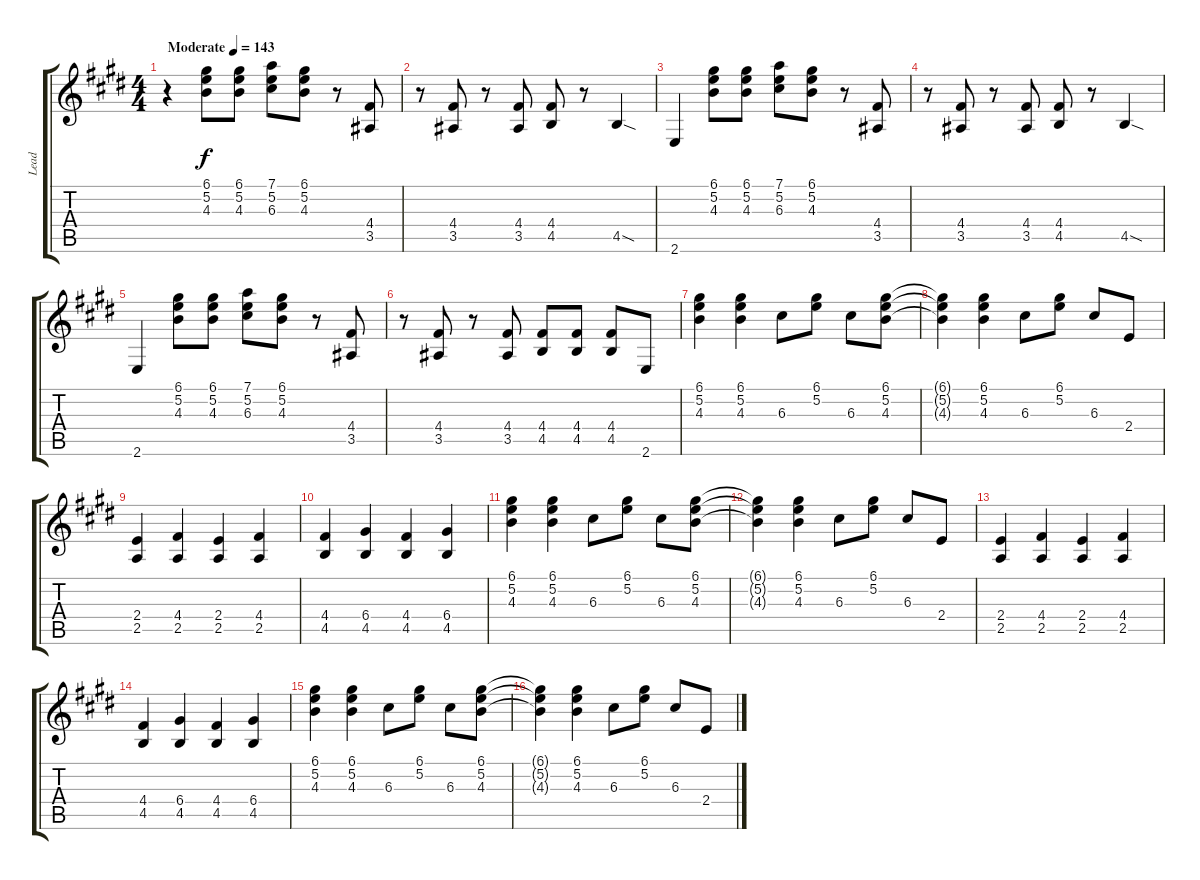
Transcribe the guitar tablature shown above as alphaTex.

\track ("Lead" "Lead") {instrument distortionguitar}
\staff {score tabs}
\tuning (D4 B3 G3 D3 G2 D2) {hide}
\ts (4 4)
\tempo (143 "Moderate")
\clef g2
\ks e
r.4{dy f instrument distortionguitar} (6.1 5.2 4.3).8 (6.1 5.2 4.3).8 (7.1 5.2 6.3).8 (6.1 5.2 4.3).8 r.8 (4.4 3.5).8 |
r.8 (4.4 3.5).8 r.8 (4.4 3.5).8 (4.4 4.5).8 r.8 4.5{sod}.4 |
2.6.4 (6.1 5.2 4.3).8 (6.1 5.2 4.3).8 (7.1 5.2 6.3).8 (6.1 5.2 4.3).8 r.8 (4.4 3.5).8 |
r.8 (4.4 3.5).8 r.8 (4.4 3.5).8 (4.4 4.5).8 r.8 4.5{sod}.4 |
2.6.4 (6.1 5.2 4.3).8 (6.1 5.2 4.3).8 (7.1 5.2 6.3).8 (6.1 5.2 4.3).8 r.8 (4.4 3.5).8 |
r.8 (4.4 3.5).8 r.8 (4.4 3.5).8 (4.4 4.5).8 (4.4 4.5).8 (4.4 4.5).8 2.6.8 |
(6.1 5.2 4.3).4 (6.1 5.2 4.3).4 6.3.8 (6.1 5.2).8 6.3.8 (6.1 5.2 4.3).8 |
(6.1{t} 5.2{t} 4.3{t}).4 (6.1 5.2 4.3).4 6.3.8 (6.1 5.2).8 6.3.8 2.4.8 |
(2.4 2.5).4 (4.4 2.5).4 (2.4 2.5).4 (4.4 2.5).4 |
(4.4 4.5).4 (6.4 4.5).4 (4.4 4.5).4 (6.4 4.5).4 |
(6.1 5.2 4.3).4 (6.1 5.2 4.3).4 6.3.8 (6.1 5.2).8 6.3.8 (6.1 5.2 4.3).8 |
(6.1{t} 5.2{t} 4.3{t}).4 (6.1 5.2 4.3).4 6.3.8 (6.1 5.2).8 6.3.8 2.4.8 |
(2.4 2.5).4 (4.4 2.5).4 (2.4 2.5).4 (4.4 2.5).4 |
(4.4 4.5).4 (6.4 4.5).4 (4.4 4.5).4 (6.4 4.5).4 |
(6.1 5.2 4.3).4 (6.1 5.2 4.3).4 6.3.8 (6.1 5.2).8 6.3.8 (6.1 5.2 4.3).8 |
(6.1{t} 5.2{t} 4.3{t}).4 (6.1 5.2 4.3).4 6.3.8 (6.1 5.2).8 6.3.8 2.4.8
